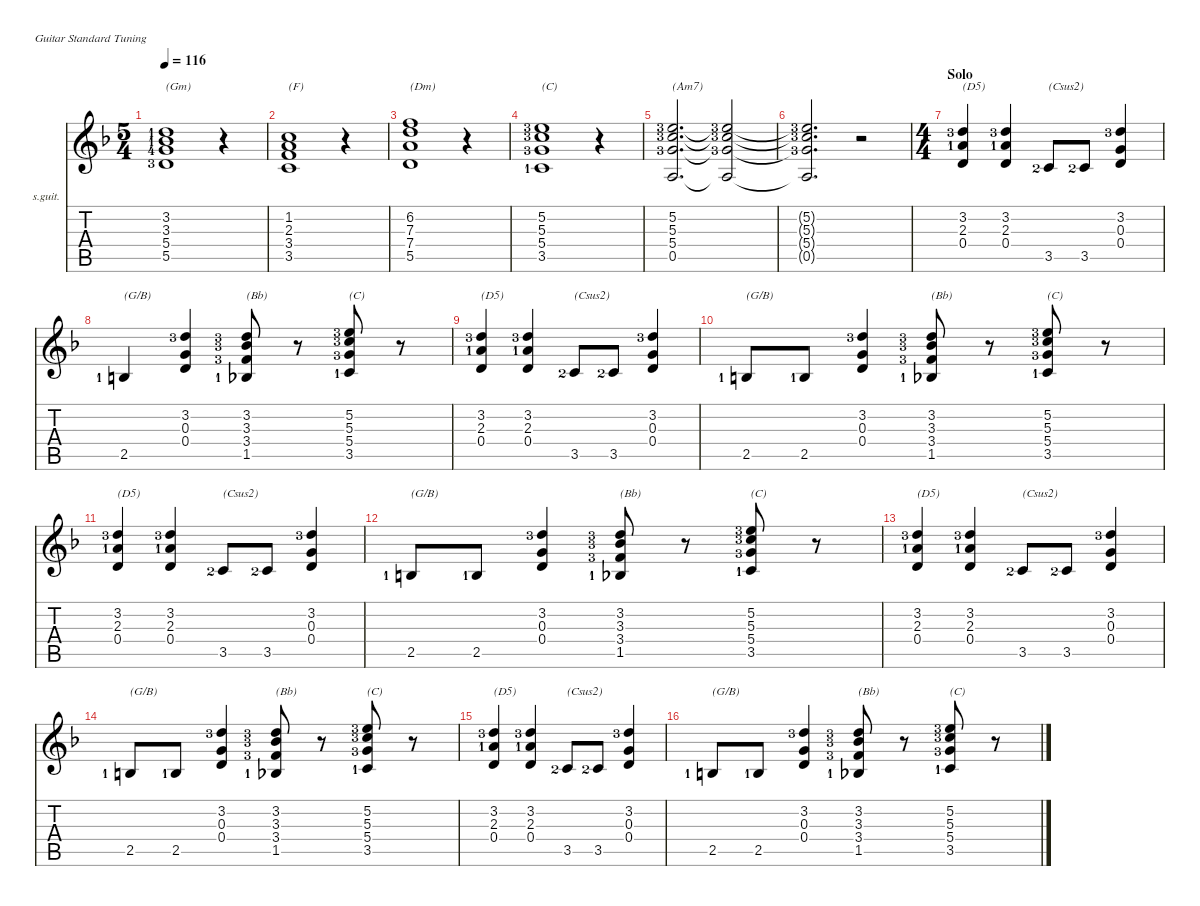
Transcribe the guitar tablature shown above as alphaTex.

\defaultSystemsLayout 4
\hideDynamics
\bracketExtendMode nobrackets
\firstSystemTrackNameOrientation horizontal
\otherSystemsTrackNameOrientation horizontal
\track ("rhythm 07" "s.guit.") {instrument acousticguitarsteel}
\staff {score tabs}
\tuning (E4 B3 G3 D3 A2 E2)
\ts (5 4)
\tempo 116
\clef g2
\ks dminor
(5.5{lf 4 acc forcenatural} 5.4{lf 5 acc forcenatural} 3.3{lf 2 acc b} 3.2{lf 2 acc forcenatural}).1{txt "(Gm)" dy mf beam Up} r.4{beam Up} |
(3.5{acc forcenatural} 3.4{acc forcenatural} 2.3{acc forcenatural} 1.2{acc forcenatural}).1{txt "(F)" beam Up} r.4{beam Up} |
(5.5{acc forcenatural} 7.4{acc forcenatural} 7.3{acc forcenatural} 6.2{acc forcenatural}).1{txt "(Dm)" beam Up} r.4{beam Up} |
(3.5{lf 2 acc forcenatural} 5.4{lf 4 acc forcenatural} 5.3{lf 4 acc forcenatural} 5.2{lf 4 acc forcenatural}).1{txt "(C)" beam Up} r.4{beam Up} |
(0.5{acc forcenatural} 5.4{lf 4 acc forcenatural} 5.3{lf 4 acc forcenatural} 5.2{lf 4 acc forcenatural}).2{d txt "(Am7)" beam Up} (0.5{t acc forcenatural} 5.4{t lf 4 acc forcenatural} 5.3{t lf 4 acc forcenatural} 5.2{t lf 4 acc forcenatural}).2{beam Up} |
(0.5{t acc forcenatural} 5.4{t lf 4 acc forcenatural} 5.3{t lf 4 acc forcenatural} 5.2{t lf 4 acc forcenatural}).2{d beam Up} r.2{beam Up} |
\ts (4 4)
\beaming (8 2 2 2 2)
\section ("" "Solo")
(0.4{acc forcenatural} 2.3{lf 2 acc forcenatural} 3.2{lf 4 acc forcenatural}).4{txt "(D5)" beam Up} (0.4{acc forcenatural} 2.3{lf 2 acc forcenatural} 3.2{lf 4 acc forcenatural}).4{beam Up} 3.5{lf 3 acc forcenatural}.8{txt "(Csus2)" beam Up} 3.5{lf 3 acc forcenatural}.8{beam Up} (0.3{acc forcenatural} 3.2{lf 4 acc forcenatural} 0.4{acc forcenatural}).4{beam Up} |
2.5{lf 2 acc forcenatural}.4{txt "(G/B)" beam Up} (0.3{acc forcenatural} 3.2{lf 4 acc forcenatural} 0.4{acc forcenatural}).4{beam Up} (1.5{lf 2 acc b} 3.4{lf 4 acc forcenatural} 3.3{lf 4 acc b} 3.2{lf 4 acc forcenatural}).8{txt "(Bb)" beam Up} r.8{beam Up} (3.5{lf 2 acc forcenatural} 5.4{lf 4 acc forcenatural} 5.3{lf 4 acc forcenatural} 5.2{lf 4 acc forcenatural}).8{txt "(C)" beam Up} r.8{beam Up} |
(0.4{acc forcenatural} 2.3{lf 2 acc forcenatural} 3.2{lf 4 acc forcenatural}).4{txt "(D5)" beam Up} (0.4{acc forcenatural} 2.3{lf 2 acc forcenatural} 3.2{lf 4 acc forcenatural}).4{beam Up} 3.5{lf 3 acc forcenatural}.8{txt "(Csus2)" beam Up} 3.5{lf 3 acc forcenatural}.8{beam Up} (0.3{acc forcenatural} 3.2{lf 4 acc forcenatural} 0.4{acc forcenatural}).4{beam Up} |
2.5{lf 2 acc forcenatural}.8{txt "(G/B)" beam Up} 2.5{lf 2 acc forcenatural}.8{beam Up} (0.3{acc forcenatural} 3.2{lf 4 acc forcenatural} 0.4{acc forcenatural}).4{beam Up} (1.5{lf 2 acc b} 3.4{lf 4 acc forcenatural} 3.3{lf 4 acc b} 3.2{lf 4 acc forcenatural}).8{txt "(Bb)" beam Up} r.8{beam Up} (3.5{lf 2 acc forcenatural} 5.4{lf 4 acc forcenatural} 5.3{lf 4 acc forcenatural} 5.2{lf 4 acc forcenatural}).8{txt "(C)" beam Up} r.8{beam Up} |
(0.4{acc forcenatural} 2.3{lf 2 acc forcenatural} 3.2{lf 4 acc forcenatural}).4{txt "(D5)" beam Up} (0.4{acc forcenatural} 2.3{lf 2 acc forcenatural} 3.2{lf 4 acc forcenatural}).4{beam Up} 3.5{lf 3 acc forcenatural}.8{txt "(Csus2)" beam Up} 3.5{lf 3 acc forcenatural}.8{beam Up} (0.3{acc forcenatural} 3.2{lf 4 acc forcenatural} 0.4{acc forcenatural}).4{beam Up} |
2.5{lf 2 acc forcenatural}.8{txt "(G/B)" beam Up} 2.5{lf 2 acc forcenatural}.8{beam Up} (0.3{acc forcenatural} 3.2{lf 4 acc forcenatural} 0.4{acc forcenatural}).4{beam Up} (1.5{lf 2 acc b} 3.4{lf 4 acc forcenatural} 3.3{lf 4 acc b} 3.2{lf 4 acc forcenatural}).8{txt "(Bb)" beam Up} r.8{beam Up} (3.5{lf 2 acc forcenatural} 5.4{lf 4 acc forcenatural} 5.3{lf 4 acc forcenatural} 5.2{lf 4 acc forcenatural}).8{txt "(C)" beam Up} r.8{beam Up} |
(0.4{acc forcenatural} 2.3{lf 2 acc forcenatural} 3.2{lf 4 acc forcenatural}).4{txt "(D5)" beam Up} (0.4{acc forcenatural} 2.3{lf 2 acc forcenatural} 3.2{lf 4 acc forcenatural}).4{beam Up} 3.5{lf 3 acc forcenatural}.8{txt "(Csus2)" beam Up} 3.5{lf 3 acc forcenatural}.8{beam Up} (0.3{acc forcenatural} 3.2{lf 4 acc forcenatural} 0.4{acc forcenatural}).4{beam Up} |
2.5{lf 2 acc forcenatural}.8{txt "(G/B)" beam Up} 2.5{lf 2 acc forcenatural}.8{beam Up} (0.3{acc forcenatural} 3.2{lf 4 acc forcenatural} 0.4{acc forcenatural}).4{beam Up} (1.5{lf 2 acc b} 3.4{lf 4 acc forcenatural} 3.3{lf 4 acc b} 3.2{lf 4 acc forcenatural}).8{txt "(Bb)" beam Up} r.8{beam Up} (3.5{lf 2 acc forcenatural} 5.4{lf 4 acc forcenatural} 5.3{lf 4 acc forcenatural} 5.2{lf 4 acc forcenatural}).8{txt "(C)" beam Up} r.8{beam Up} |
(0.4{acc forcenatural} 2.3{lf 2 acc forcenatural} 3.2{lf 4 acc forcenatural}).4{txt "(D5)" beam Up} (0.4{acc forcenatural} 2.3{lf 2 acc forcenatural} 3.2{lf 4 acc forcenatural}).4{beam Up} 3.5{lf 3 acc forcenatural}.8{txt "(Csus2)" beam Up} 3.5{lf 3 acc forcenatural}.8{beam Up} (0.3{acc forcenatural} 3.2{lf 4 acc forcenatural} 0.4{acc forcenatural}).4{beam Up} |
2.5{lf 2 acc forcenatural}.8{txt "(G/B)" beam Up} 2.5{lf 2 acc forcenatural}.8{beam Up} (0.3{acc forcenatural} 3.2{lf 4 acc forcenatural} 0.4{acc forcenatural}).4{beam Up} (1.5{lf 2 acc b} 3.4{lf 4 acc forcenatural} 3.3{lf 4 acc b} 3.2{lf 4 acc forcenatural}).8{txt "(Bb)" beam Up} r.8{beam Up} (3.5{lf 2 acc forcenatural} 5.4{lf 4 acc forcenatural} 5.3{lf 4 acc forcenatural} 5.2{lf 4 acc forcenatural}).8{txt "(C)" beam Up} r.8{beam Up}
